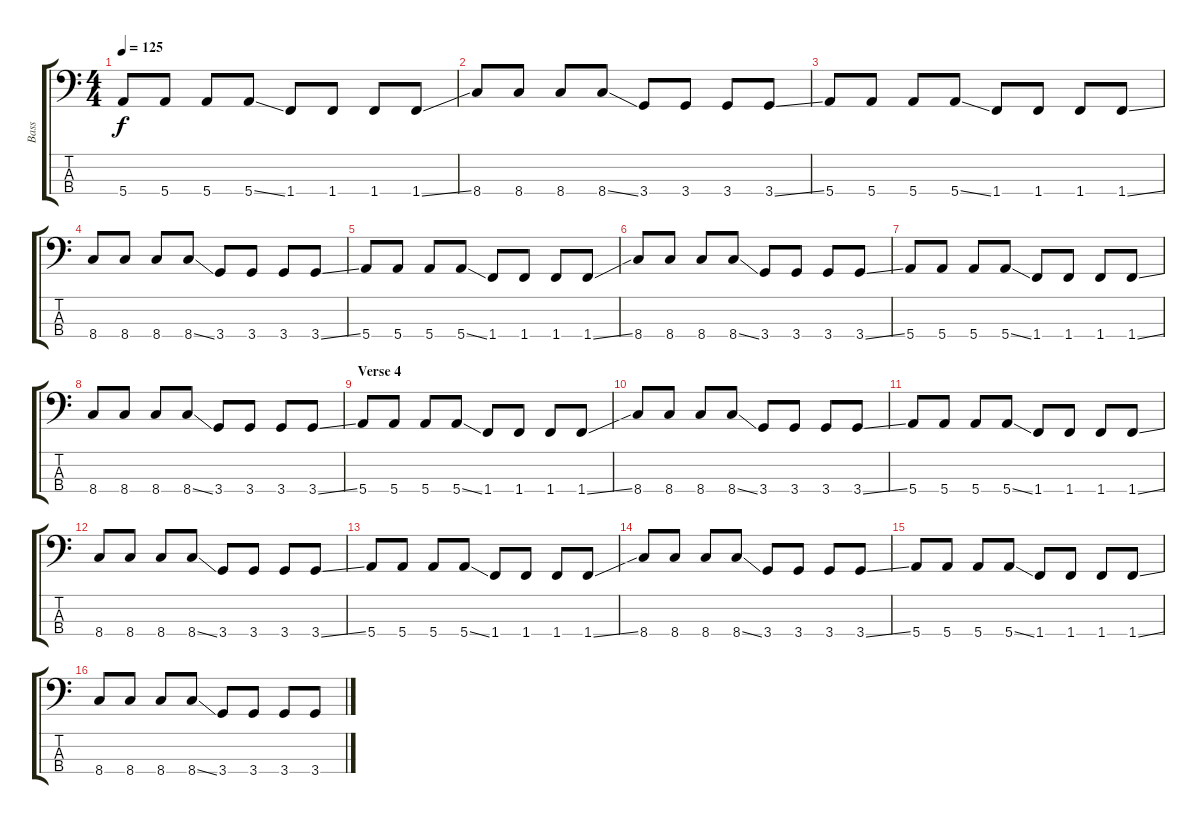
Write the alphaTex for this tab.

\track ("Bass" "Bass") {instrument electricbassfinger}
\staff {score tabs}
\tuning (G2 D2 A1 E1) {hide}
\ts (4 4)
\tempo 125
\clef f4
\ks c
5.4.8{dy f} 5.4.8 5.4.8 5.4{ss}.8 1.4.8 1.4.8 1.4.8 1.4{ss}.8 |
8.4.8 8.4.8 8.4.8 8.4{ss}.8 3.4.8 3.4.8 3.4.8 3.4{ss}.8 |
5.4.8 5.4.8 5.4.8 5.4{ss}.8 1.4.8 1.4.8 1.4.8 1.4{ss}.8 |
8.4.8 8.4.8 8.4.8 8.4{ss}.8 3.4.8 3.4.8 3.4.8 3.4{ss}.8 |
5.4.8 5.4.8 5.4.8 5.4{ss}.8 1.4.8 1.4.8 1.4.8 1.4{ss}.8 |
8.4.8 8.4.8 8.4.8 8.4{ss}.8 3.4.8 3.4.8 3.4.8 3.4{ss}.8 |
5.4.8 5.4.8 5.4.8 5.4{ss}.8 1.4.8 1.4.8 1.4.8 1.4{ss}.8 |
8.4.8 8.4.8 8.4.8 8.4{ss}.8 3.4.8 3.4.8 3.4.8 3.4{ss}.8 |
\section ("" "Verse 4")
5.4.8 5.4.8 5.4.8 5.4{ss}.8 1.4.8 1.4.8 1.4.8 1.4{ss}.8 |
8.4.8 8.4.8 8.4.8 8.4{ss}.8 3.4.8 3.4.8 3.4.8 3.4{ss}.8 |
5.4.8 5.4.8 5.4.8 5.4{ss}.8 1.4.8 1.4.8 1.4.8 1.4{ss}.8 |
8.4.8 8.4.8 8.4.8 8.4{ss}.8 3.4.8 3.4.8 3.4.8 3.4{ss}.8 |
5.4.8 5.4.8 5.4.8 5.4{ss}.8 1.4.8 1.4.8 1.4.8 1.4{ss}.8 |
8.4.8 8.4.8 8.4.8 8.4{ss}.8 3.4.8 3.4.8 3.4.8 3.4{ss}.8 |
5.4.8 5.4.8 5.4.8 5.4{ss}.8 1.4.8 1.4.8 1.4.8 1.4{ss}.8 |
8.4.8 8.4.8 8.4.8 8.4{ss}.8 3.4.8 3.4.8 3.4.8 3.4{ss}.8
